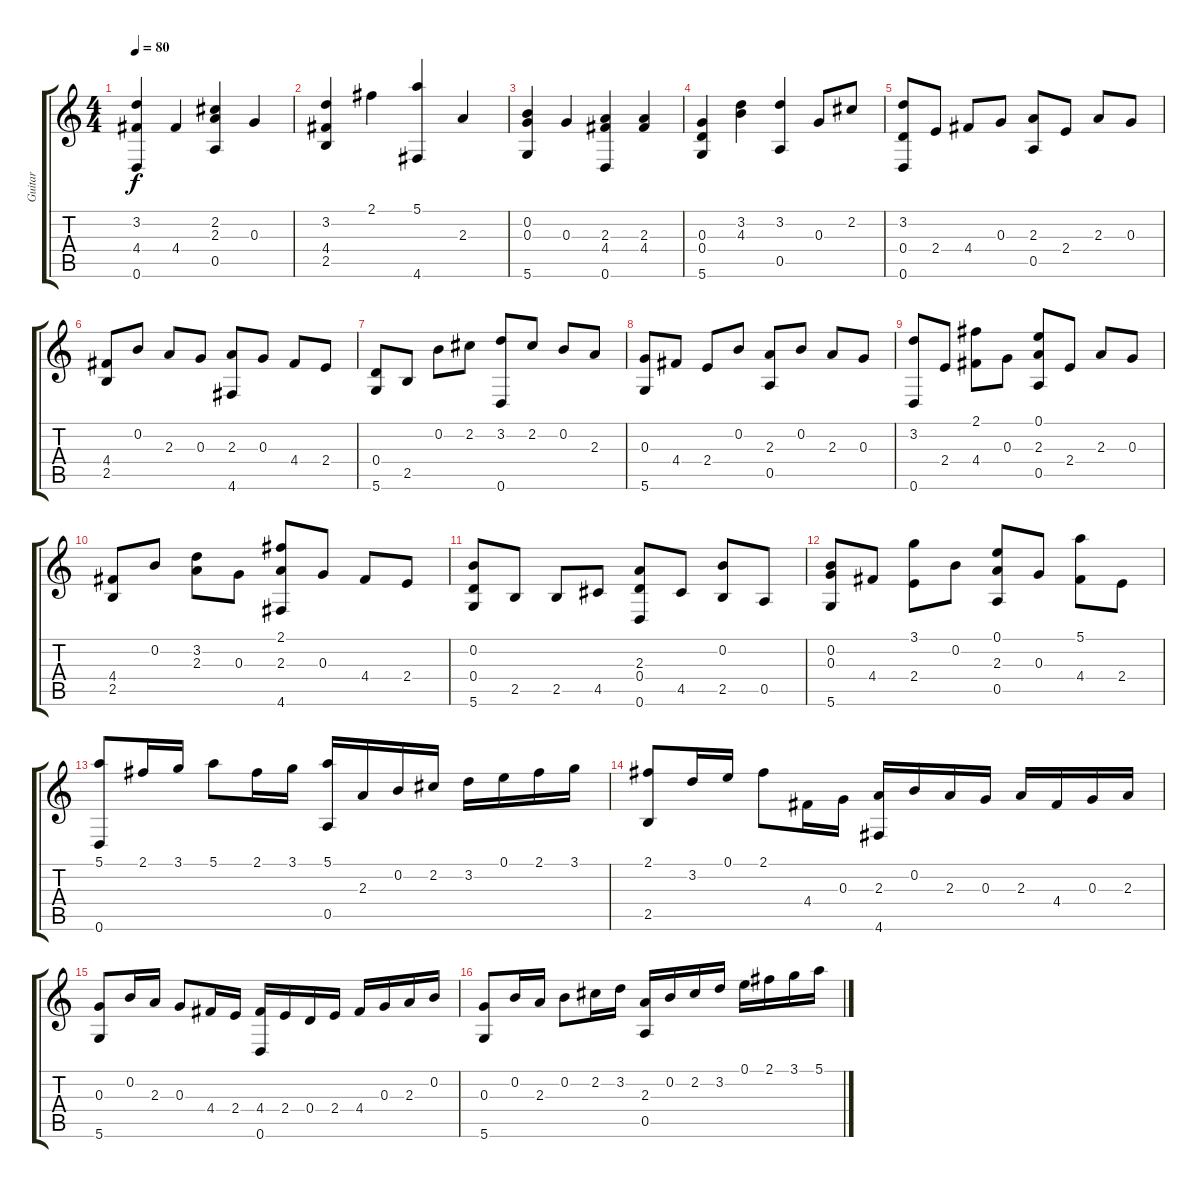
\track ("Guitar" "Guitar") {instrument acousticguitarnylon}
\staff {score tabs}
\tuning (E4 B3 G3 D3 A2 D2) {hide}
\ts (4 4)
\tempo 80
\clef g2
\ks c
(3.2 4.4 0.6).4{dy f} 4.4.4 (2.2 2.3 0.5).4 0.3.4 |
(3.2 4.4 2.5).4 2.1.4 (5.1 4.6).4 2.3.4 |
(0.2 0.3 5.6).4 0.3.4 (2.3 4.4 0.6).4 (2.3 4.4).4 |
(0.3 0.4 5.6).4 (3.2 4.3).4 (3.2 0.5).4 0.3.8 2.2.8 |
(3.2 0.4 0.6).8 2.4.8 4.4.8 0.3.8 (2.3 0.5).8 2.4.8 2.3.8 0.3.8 |
(4.4 2.5).8 0.2.8 2.3.8 0.3.8 (2.3 4.6).8 0.3.8 4.4.8 2.4.8 |
(0.4 5.6).8 2.5.8 0.2.8 2.2.8 (3.2 0.6).8 2.2.8 0.2.8 2.3.8 |
(0.3 5.6).8 4.4.8 2.4.8 0.2.8 (2.3 0.5).8 0.2.8 2.3.8 0.3.8 |
(3.2 0.6).8 2.4.8 (2.1 4.4).8 0.3.8 (0.1 2.3 0.5).8 2.4.8 2.3.8 0.3.8 |
(4.4 2.5).8 0.2.8 (3.2 2.3).8 0.3.8 (2.1 2.3 4.6).8 0.3.8 4.4.8 2.4.8 |
(0.2 0.4 5.6).8 2.5.8 2.5.8 4.5.8 (2.3 0.4 0.6).8 4.5.8 (0.2 2.5).8 0.5.8 |
(0.2 0.3 5.6).8 4.4.8 (3.1 2.4).8 0.2.8 (0.1 2.3 0.5).8 0.3.8 (5.1 4.4).8 2.4.8 |
(5.1 0.6).8 2.1.16 3.1.16 5.1.8 2.1.16 3.1.16 (5.1 0.5).16 2.3.16 0.2.16 2.2.16 3.2.16 0.1.16 2.1.16 3.1.16 |
(2.1 2.5).8 3.2.16 0.1.16 2.1.8 4.4.16 0.3.16 (2.3 4.6).16 0.2.16 2.3.16 0.3.16 2.3.16 4.4.16 0.3.16 2.3.16 |
(0.3 5.6).8 0.2.16 2.3.16 0.3.8 4.4.16 2.4.16 (4.4 0.6).16 2.4.16 0.4.16 2.4.16 4.4.16 0.3.16 2.3.16 0.2.16 |
(0.3 5.6).8 0.2.16 2.3.16 0.2.8 2.2.16 3.2.16 (2.3 0.5).16 0.2.16 2.2.16 3.2.16 0.1.16 2.1.16 3.1.16 5.1.16
